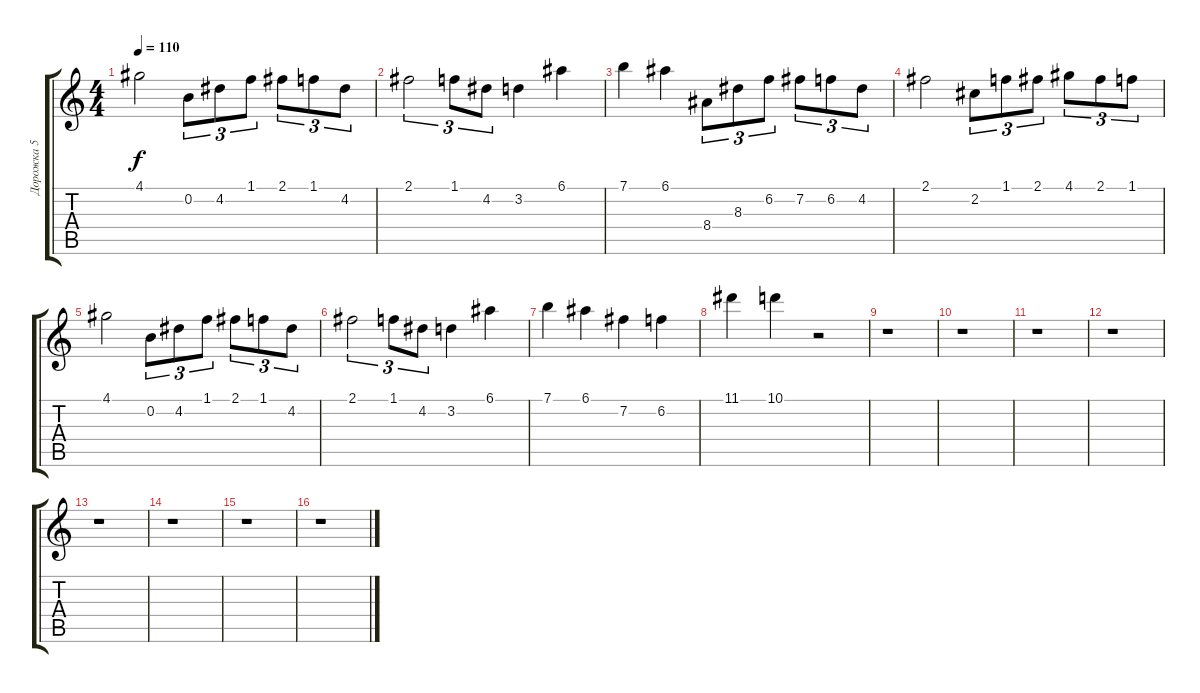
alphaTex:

\track ("Дорожка 5" "Дорожка 5") {instrument overdrivenguitar}
\staff {score tabs}
\tuning (E4 B3 G3 D3 A2 E2) {hide}
\ts (4 4)
\tempo 110
\clef g2
\ks c
4.1.2{dy f} 0.2.8{tu (3 2)} 4.2.8{tu (3 2)} 1.1.8{tu (3 2)} 2.1.8{tu (3 2)} 1.1.8{tu (3 2)} 4.2.8{tu (3 2)} |
2.1.2{tu (3 2)} 1.1.8{tu (3 2)} 4.2.8{tu (3 2)} 3.2.4 6.1.4 |
7.1.4 6.1.4 8.4.8{tu (3 2)} 8.3.8{tu (3 2)} 6.2.8{tu (3 2)} 7.2.8{tu (3 2)} 6.2.8{tu (3 2)} 4.2.8{tu (3 2)} |
2.1.2 2.2.8{tu (3 2)} 1.1.8{tu (3 2)} 2.1.8{tu (3 2)} 4.1.8{tu (3 2)} 2.1.8{tu (3 2)} 1.1.8{tu (3 2)} |
4.1.2 0.2.8{tu (3 2)} 4.2.8{tu (3 2)} 1.1.8{tu (3 2)} 2.1.8{tu (3 2)} 1.1.8{tu (3 2)} 4.2.8{tu (3 2)} |
2.1.2{tu (3 2)} 1.1.8{tu (3 2)} 4.2.8{tu (3 2)} 3.2.4 6.1.4 |
7.1.4 6.1.4 7.2.4 6.2.4 |
11.1.4 10.1.4 r.2 |
r.1 |
r.1 |
r.1 |
r.1 |
r.1 |
r.1 |
r.1 |
r.1
